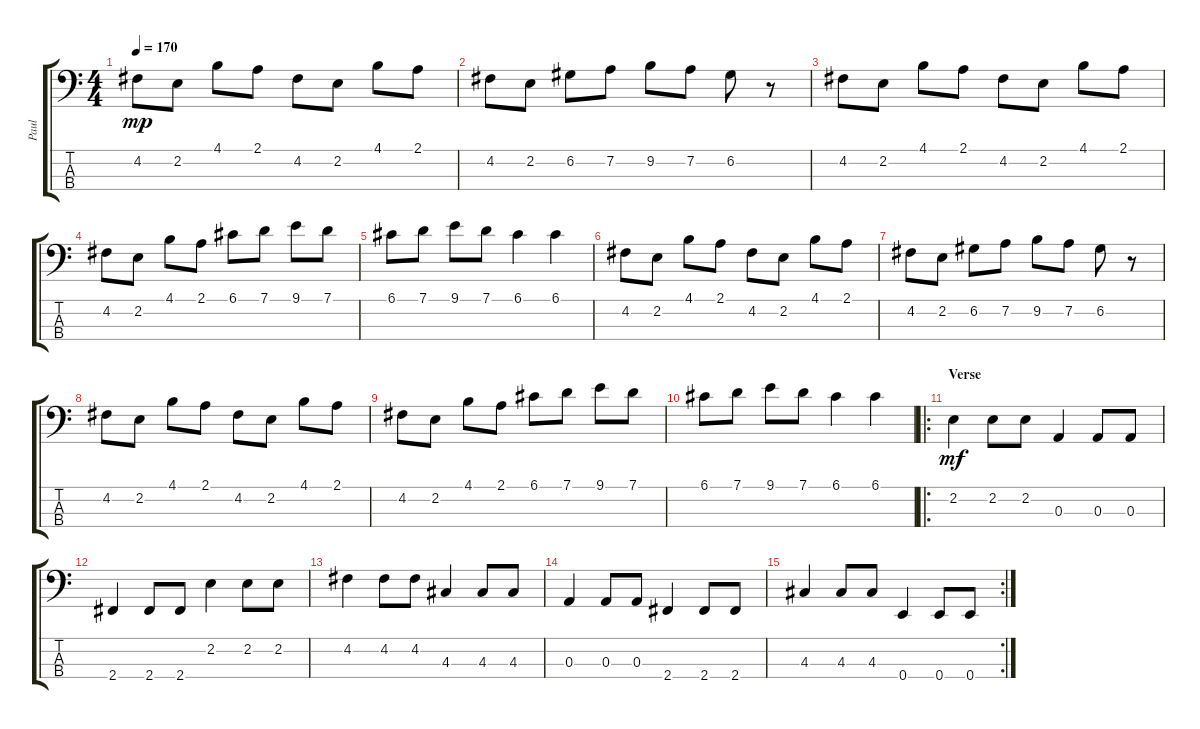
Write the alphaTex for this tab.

\track ("Paul" "Paul") {mute instrument electricbassfinger}
\staff {score tabs}
\tuning (G2 D2 A1 E1) {hide}
\ts (4 4)
\tempo 170
\clef f4
\ks c
4.2.8{dy mp} 2.2.8 4.1.8 2.1.8 4.2.8 2.2.8 4.1.8 2.1.8 |
4.2.8 2.2.8 6.2.8 7.2.8 9.2.8 7.2.8 6.2.8 r.8 |
4.2.8 2.2.8 4.1.8 2.1.8 4.2.8 2.2.8 4.1.8 2.1.8 |
4.2.8 2.2.8 4.1.8 2.1.8 6.1.8 7.1.8 9.1.8 7.1.8 |
6.1.8 7.1.8 9.1.8 7.1.8 6.1.4 6.1.4 |
4.2.8 2.2.8 4.1.8 2.1.8 4.2.8 2.2.8 4.1.8 2.1.8 |
4.2.8 2.2.8 6.2.8 7.2.8 9.2.8 7.2.8 6.2.8 r.8 |
4.2.8 2.2.8 4.1.8 2.1.8 4.2.8 2.2.8 4.1.8 2.1.8 |
4.2.8 2.2.8 4.1.8 2.1.8 6.1.8 7.1.8 9.1.8 7.1.8 |
6.1.8 7.1.8 9.1.8 7.1.8 6.1.4 6.1.4 |
\ro
\section ("" "Verse")
2.2.4{dy mf} 2.2.8 2.2.8 0.3.4 0.3.8 0.3.8 |
2.4.4 2.4.8 2.4.8 2.2.4 2.2.8 2.2.8 |
4.2.4 4.2.8 4.2.8 4.3.4 4.3.8 4.3.8 |
0.3.4 0.3.8 0.3.8 2.4.4 2.4.8 2.4.8 |
\rc 2
4.3.4 4.3.8 4.3.8 0.4.4 0.4.8 0.4.8
